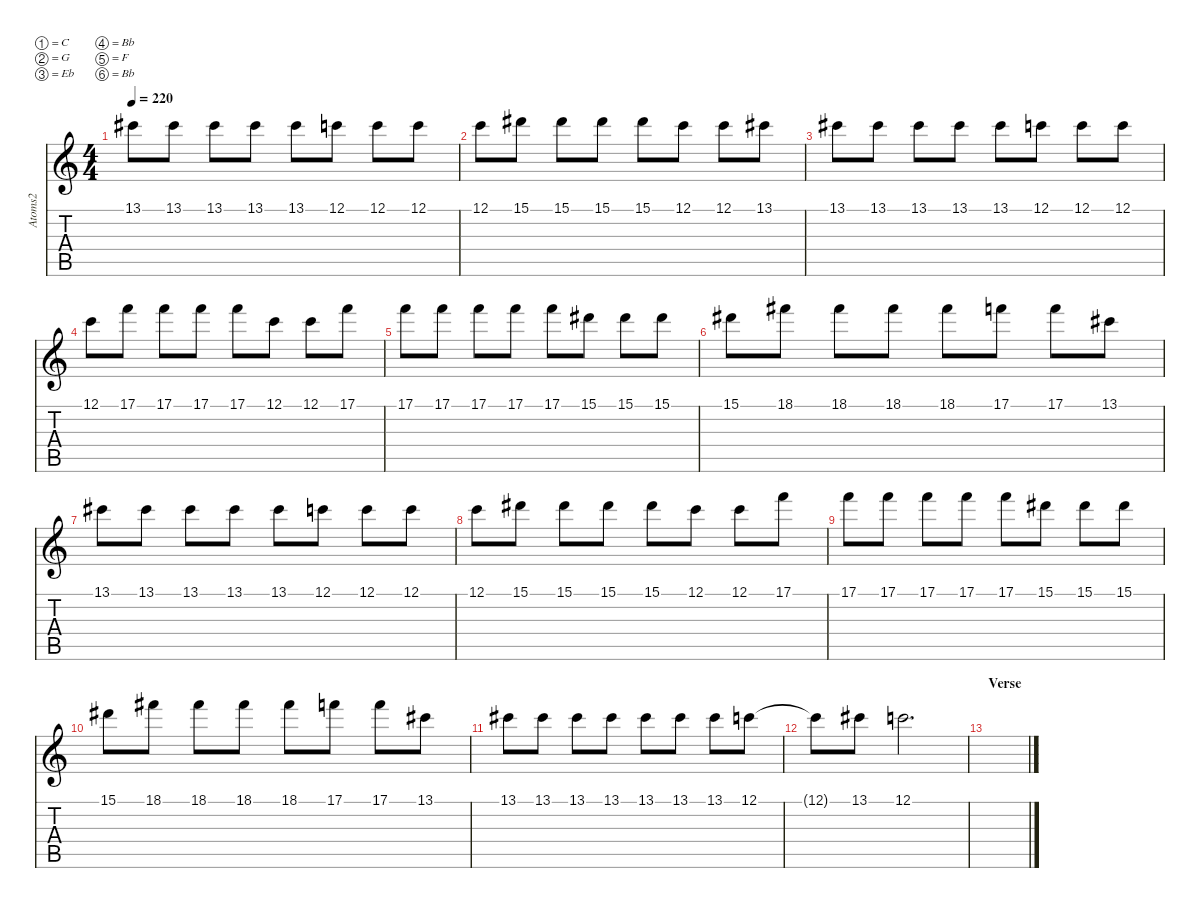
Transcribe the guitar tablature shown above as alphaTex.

\defaultSystemsLayout 4
\hideDynamics
\bracketExtendMode nobrackets
\otherSystemsTrackNameOrientation horizontal
\track ("Atomos2" "Atoms2") {instrument overdrivenguitar}
\staff {score tabs}
\tuning (C4 G3 Eb3 Bb2 F2 Bb1)
\ts (4 4)
\tempo 220
\clef g2
\ks c
13.1{acc #}.8{dy mf beam Down} 13.1{acc #}.8{beam Down} 13.1{acc #}.8{beam Down} 13.1{acc #}.8{beam Down} 13.1{acc #}.8{beam Down} 12.1.8{beam Down} 12.1.8{beam Down} 12.1.8{beam Down} |
12.1.8{beam Down} 15.1{acc #}.8{beam Down} 15.1{acc #}.8{beam Down} 15.1{acc #}.8{beam Down} 15.1{acc #}.8{beam Down} 12.1.8{beam Down} 12.1.8{beam Down} 13.1{acc #}.8{beam Down} |
13.1{acc #}.8{beam Down} 13.1{acc #}.8{beam Down} 13.1{acc #}.8{beam Down} 13.1{acc #}.8{beam Down} 13.1{acc #}.8{beam Down} 12.1.8{beam Down} 12.1.8{beam Down} 12.1.8{beam Down} |
12.1.8{beam Down} 17.1.8{beam Down} 17.1.8{beam Down} 17.1.8{beam Down} 17.1.8{beam Down} 12.1.8{beam Down} 12.1.8{beam Down} 17.1.8{beam Down} |
17.1.8{beam Down} 17.1.8{beam Down} 17.1.8{beam Down} 17.1.8{beam Down} 17.1.8{beam Down} 15.1{acc #}.8{beam Down} 15.1{acc #}.8{beam Down} 15.1{acc #}.8{beam Down} |
15.1{acc #}.8{beam Down} 18.1{acc #}.8{beam Down} 18.1{acc #}.8{beam Down} 18.1{acc #}.8{beam Down} 18.1{acc #}.8{beam Down} 17.1.8{beam Down} 17.1.8{beam Down} 13.1{acc #}.8{beam Down} |
13.1{acc #}.8{beam Down} 13.1{acc #}.8{beam Down} 13.1{acc #}.8{beam Down} 13.1{acc #}.8{beam Down} 13.1{acc #}.8{beam Down} 12.1.8{beam Down} 12.1.8{beam Down} 12.1.8{beam Down} |
12.1.8{beam Down} 15.1{acc #}.8{beam Down} 15.1{acc #}.8{beam Down} 15.1{acc #}.8{beam Down} 15.1{acc #}.8{beam Down} 12.1.8{beam Down} 12.1.8{beam Down} 17.1.8{beam Down} |
17.1.8{beam Down} 17.1.8{beam Down} 17.1.8{beam Down} 17.1.8{beam Down} 17.1.8{beam Down} 15.1{acc #}.8{beam Down} 15.1{acc #}.8{beam Down} 15.1{acc #}.8{beam Down} |
15.1{acc #}.8{beam Down} 18.1{acc #}.8{beam Down} 18.1{acc #}.8{beam Down} 18.1{acc #}.8{beam Down} 18.1{acc #}.8{beam Down} 17.1.8{beam Down} 17.1.8{beam Down} 13.1{acc #}.8{beam Down} |
13.1{acc #}.8{beam Down} 13.1{acc #}.8{beam Down} 13.1{acc #}.8{beam Down} 13.1{acc #}.8{beam Down} 13.1{acc #}.8{beam Down} 13.1{acc #}.8{beam Down} 13.1{acc #}.8{beam Down} 12.1.8{beam Down} |
12.1{t}.8{beam Down} 13.1{acc #}.8{beam Down} 12.1.2{d beam Down} |
\section ("" "Verse")
